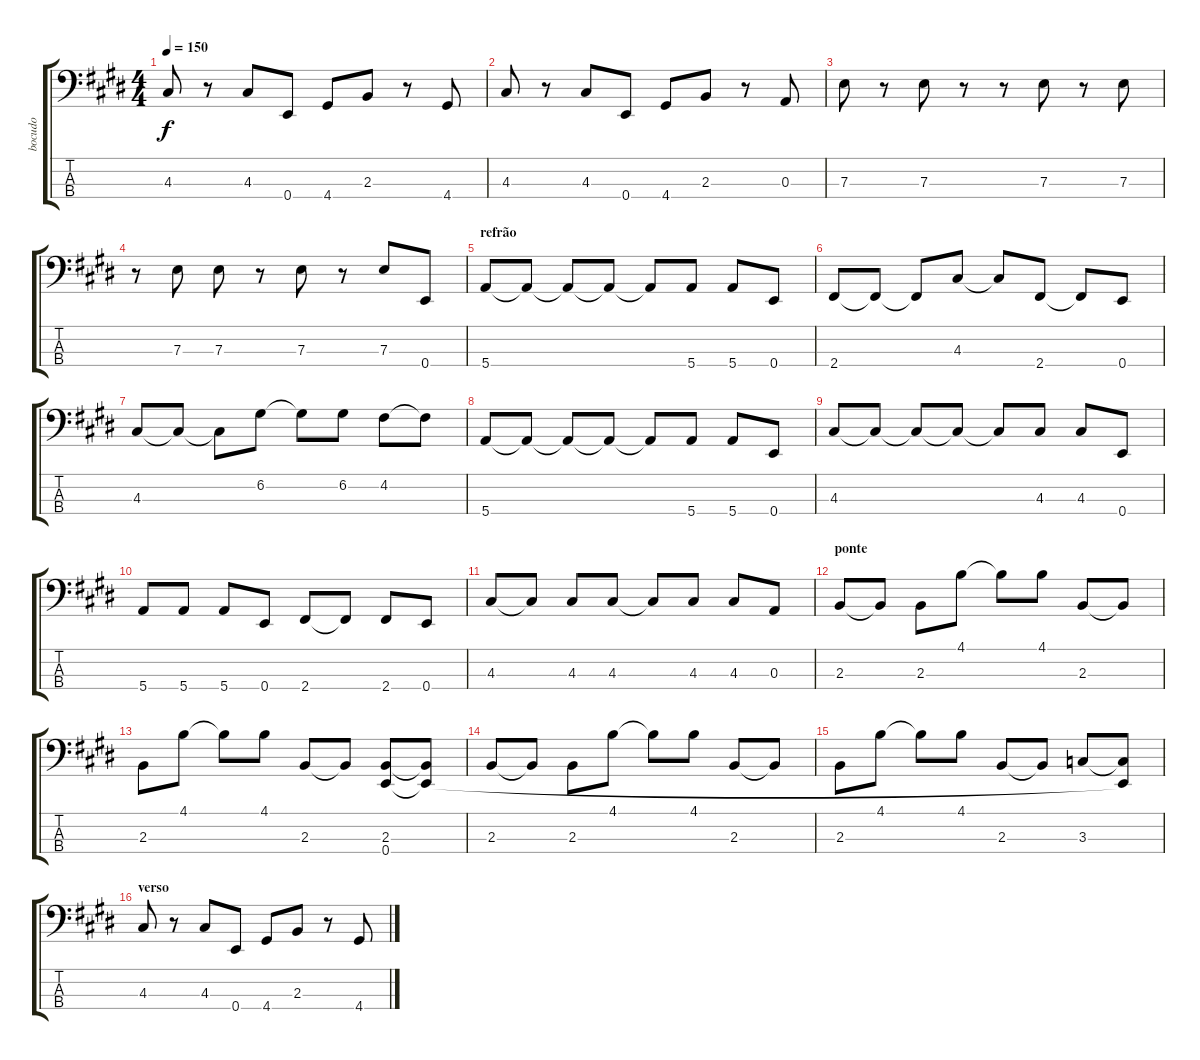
\track ("bocudo" "bocudo") {instrument electricbassfinger}
\staff {score tabs}
\tuning (G2 D2 A1 E1) {hide}
\ts (4 4)
\tempo 150
\clef f4
\ks e
4.3.8{dy f} r.8 4.3.8 0.4.8 4.4.8 2.3.8 r.8 4.4.8 |
4.3.8 r.8 4.3.8 0.4.8 4.4.8 2.3.8 r.8 0.3.8 |
7.3.8 r.8 7.3.8 r.8 r.8 7.3.8 r.8 7.3.8 |
r.8 7.3.8 7.3.8 r.8 7.3.8 r.8 7.3.8 0.4.8 |
\section ("" "refrão")
5.4.8 5.4{t}.8 5.4{t}.8 5.4{t}.8 5.4{t}.8 5.4.8 5.4.8 0.4.8 |
2.4.8 2.4{t}.8 2.4{t}.8 4.3.8 4.3{t}.8 2.4.8 2.4{t}.8 0.4.8 |
4.3.8 4.3{t}.8 4.3{t}.8 6.2.8 6.2{t}.8 6.2.8 4.2.8 4.2{t}.8 |
5.4.8 5.4{t}.8 5.4{t}.8 5.4{t}.8 5.4{t}.8 5.4.8 5.4.8 0.4.8 |
4.3.8 4.3{t}.8 4.3{t}.8 4.3{t}.8 4.3{t}.8 4.3.8 4.3.8 0.4.8 |
5.4.8 5.4.8 5.4.8 0.4.8 2.4.8 2.4{t}.8 2.4.8 0.4.8 |
4.3.8 4.3{t}.8 4.3.8 4.3.8 4.3{t}.8 4.3.8 4.3.8 0.3.8 |
\section ("" "ponte")
2.3.8 2.3{t}.8 2.3.8 4.1.8 4.1{t}.8 4.1.8 2.3.8 2.3{t}.8 |
2.3.8 4.1.8 4.1{t}.8 4.1.8 2.3.8 2.3{t}.8 (2.3 0.4).8 (2.3{t} 0.4{t}).8 |
2.3.8 2.3{t}.8 2.3.8 4.1.8 4.1{t}.8 4.1.8 2.3.8 2.3{t}.8 |
2.3.8 4.1.8 4.1{t}.8 4.1.8 2.3.8 2.3{t}.8 3.3.8 (3.3{t} 0.4{t}).8 |
\section ("" "verso")
4.3.8 r.8 4.3.8 0.4.8 4.4.8 2.3.8 r.8 4.4.8
